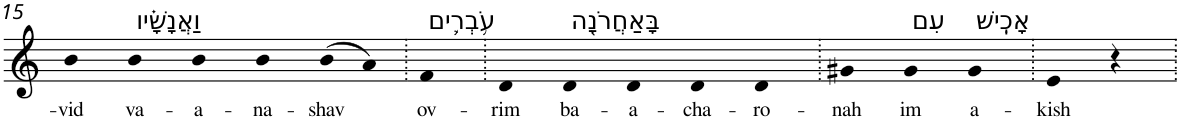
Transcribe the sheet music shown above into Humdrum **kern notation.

**kern	**text
*part1	*part1
*staff1	*staff1
*I"Piano	*
*I'Pno	*
!!LO:PB:g=z
*clefG2	*
*k[]	*
=15	=15
!	!LO:LY:b
4b	-vid
!LO:TX:a:t=וַאֲנָשָׁ֗יו	!
!	!LO:LY:b
4b	va-
!	!LO:LY:b
4b	-a-
!	!LO:LY:b
4b	-na-
!	!LO:LY:b
(>8b	-shav
8a)	.
=16.	=16.
!LO:TX:a:t=עֹ֥בְרִ֛ים	!
!	!LO:LY:b
4f	ov-
=17.	=17.
!	!LO:LY:b
4d	-rim
!LO:TX:a:t=בָּאַחֲרֹנָ֖ה	!
!	!LO:LY:b
4d	ba-
!	!LO:LY:b
4d	-a-
!	!LO:LY:b
4d	-cha-
!	!LO:LY:b
4d	-ro-
=18.	=18.
!	!LO:LY:b
4g#X	-nah
!LO:TX:a:t=עִם	!
!	!LO:LY:b
4g#	im
!LO:TX:a:t=אָכִֽישׁ	!
!	!LO:LY:b
4g#	a-
=19.	=19.
!	!LO:LY:b
4e	-kish
4r	.
=.	=.
*-	*-
